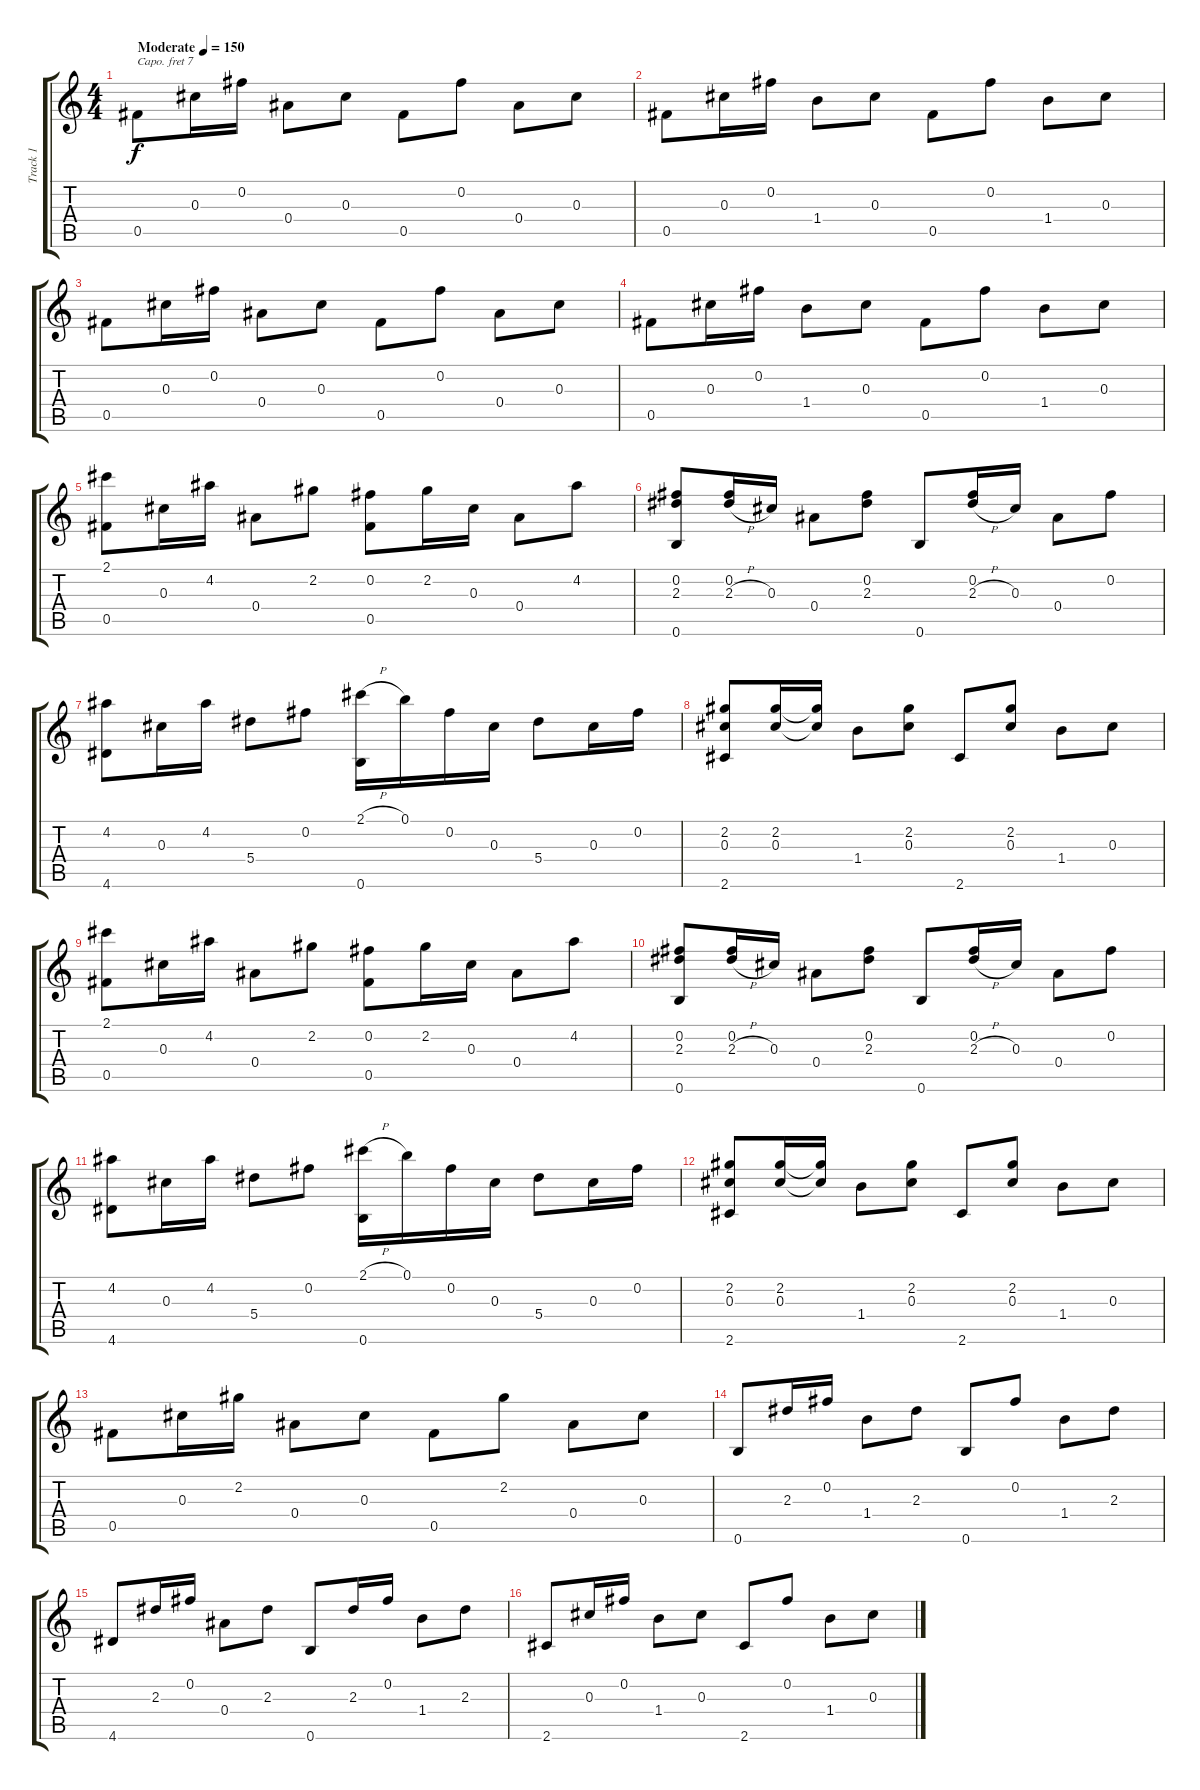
\track ("Track 1" "Track 1") {instrument acousticguitarsteel}
\staff {score tabs}
\capo 7
\tuning (E4 B3 Gb3 Eb3 B2 E2) {hide}
\ts (4 4)
\tempo (150 "Moderate")
\clef g2
\ks c
0.5.8{dy f instrument acousticguitarsteel} 0.3.16 0.2.16 0.4.8 0.3.8 0.5.8 0.2.8 0.4.8 0.3.8 |
0.5.8 0.3.16 0.2.16 1.4.8 0.3.8 0.5.8 0.2.8 1.4.8 0.3.8 |
0.5.8 0.3.16 0.2.16 0.4.8 0.3.8 0.5.8 0.2.8 0.4.8 0.3.8 |
0.5.8 0.3.16 0.2.16 1.4.8 0.3.8 0.5.8 0.2.8 1.4.8 0.3.8 |
(2.1 0.5).8 0.3.16 4.2.16 0.4.8 2.2.8 (0.2 0.5).8 2.2.16 0.3.16 0.4.8 4.2.8 |
(0.2 2.3 0.6).8 (0.2 2.3{h}).16 0.3.16 0.4.8 (0.2 2.3).8 0.6.8 (0.2 2.3{h}).16 0.3.16 0.4.8 0.2.8 |
(4.2 4.6).8 0.3.16 4.2.16 5.4.8 0.2.8 (2.1{h} 0.6).16 0.1.16 0.2.16 0.3.16 5.4.8 0.3.16 0.2.16 |
(2.2 0.3 2.6).8 (2.2 0.3).16 (2.2{t} 0.3{t}).16 1.4.8 (2.2 0.3).8 2.6.8 (2.2 0.3).8 1.4.8 0.3.8 |
(2.1 0.5).8 0.3.16 4.2.16 0.4.8 2.2.8 (0.2 0.5).8 2.2.16 0.3.16 0.4.8 4.2.8 |
(0.2 2.3 0.6).8 (0.2 2.3{h}).16 0.3.16 0.4.8 (0.2 2.3).8 0.6.8 (0.2 2.3{h}).16 0.3.16 0.4.8 0.2.8 |
(4.2 4.6).8 0.3.16 4.2.16 5.4.8 0.2.8 (2.1{h} 0.6).16 0.1.16 0.2.16 0.3.16 5.4.8 0.3.16 0.2.16 |
(2.2 0.3 2.6).8 (2.2 0.3).16 (2.2{t} 0.3{t}).16 1.4.8 (2.2 0.3).8 2.6.8 (2.2 0.3).8 1.4.8 0.3.8 |
0.5.8 0.3.16 2.2.16 0.4.8 0.3.8 0.5.8 2.2.8 0.4.8 0.3.8 |
0.6.8 2.3.16 0.2.16 1.4.8 2.3.8 0.6.8 0.2.8 1.4.8 2.3.8 |
4.6.8 2.3.16 0.2.16 0.4.8 2.3.8 0.6.8 2.3.16 0.2.16 1.4.8 2.3.8 |
2.6.8 0.3.16 0.2.16 1.4.8 0.3.8 2.6.8 0.2.8 1.4.8 0.3.8
